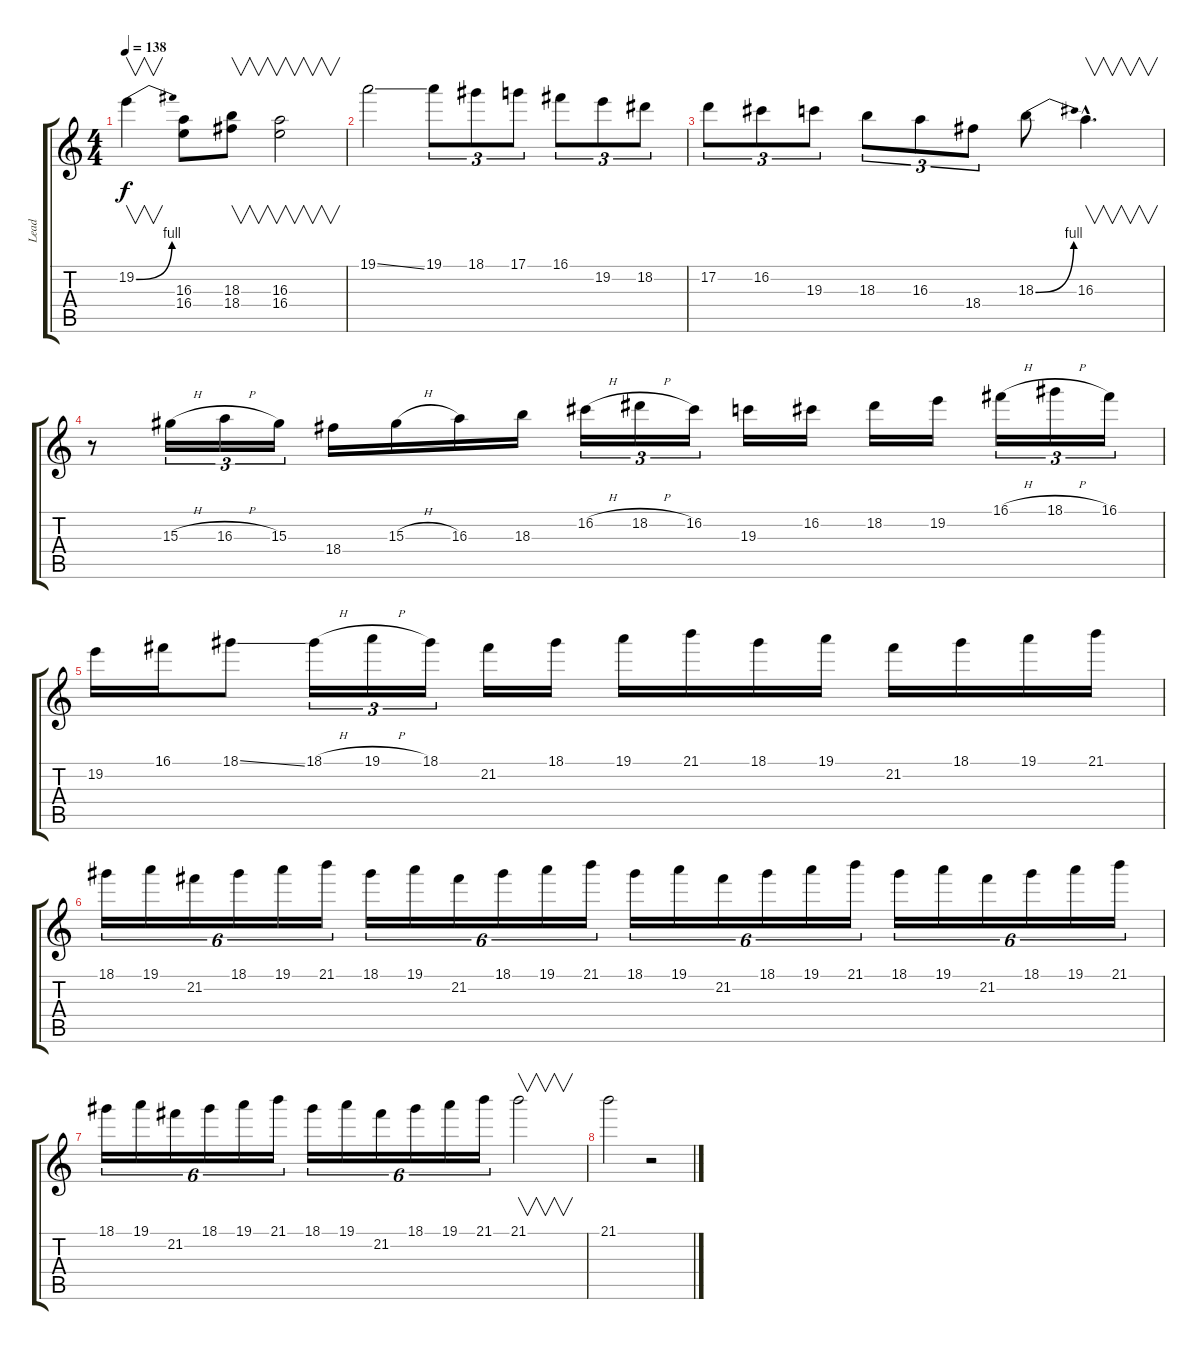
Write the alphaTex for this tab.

\track ("Lead" "Lead") {instrument distortionguitar}
\staff {score tabs}
\tuning (D4 A3 F3 C3 G2 D2) {hide}
\ts (4 4)
\tempo 138
\clef g2
\ks c
19.2{be (bend 0 0 60 4)}.4{v dy f} (16.3 16.4).8 (18.3 18.4).8{v} (16.3 16.4).2{v} |
19.1{ss}.2 19.1.8{tu (3 2)} 18.1.8{tu (3 2)} 17.1.8{tu (3 2)} 16.1.8{tu (3 2)} 19.2.8{tu (3 2)} 18.2.8{tu (3 2)} |
17.2.8{tu (3 2)} 16.2.8{tu (3 2)} 19.3.8{tu (3 2)} 18.3.8{tu (3 2)} 16.3.8{tu (3 2)} 18.4.8{tu (3 2)} 18.3{be (bend 0 0 60 4)}.8 16.3{hac}.4{v d} |
r.8 15.3{h}.16{tu (3 2)} 16.3{h}.16{tu (3 2)} 15.3.16{tu (3 2)} 18.4.16 15.3{h}.16 16.3.16 18.3.16 16.2{h}.16{tu (3 2)} 18.2{h}.16{tu (3 2)} 16.2.16{tu (3 2)} 19.3.16 16.2.16 18.2.16 19.2.16 16.1{h}.16{tu (3 2)} 18.1{h}.16{tu (3 2)} 16.1.16{tu (3 2)} |
19.2.16 16.1.16 18.1{ss}.8 18.1{h}.16{tu (3 2)} 19.1{h}.16{tu (3 2)} 18.1.16{tu (3 2)} 21.2.16 18.1.16 19.1.16 21.1.16 18.1.16 19.1.16 21.2.16 18.1.16 19.1.16 21.1.16 |
18.1.16{tu (6 4)} 19.1.16{tu (6 4)} 21.2.16{tu (6 4)} 18.1.16{tu (6 4)} 19.1.16{tu (6 4)} 21.1.16{tu (6 4)} 18.1.16{tu (6 4)} 19.1.16{tu (6 4)} 21.2.16{tu (6 4)} 18.1.16{tu (6 4)} 19.1.16{tu (6 4)} 21.1.16{tu (6 4)} 18.1.16{tu (6 4)} 19.1.16{tu (6 4)} 21.2.16{tu (6 4)} 18.1.16{tu (6 4)} 19.1.16{tu (6 4)} 21.1.16{tu (6 4)} 18.1.16{tu (6 4)} 19.1.16{tu (6 4)} 21.2.16{tu (6 4)} 18.1.16{tu (6 4)} 19.1.16{tu (6 4)} 21.1.16{tu (6 4)} |
18.1.16{tu (6 4)} 19.1.16{tu (6 4)} 21.2.16{tu (6 4)} 18.1.16{tu (6 4)} 19.1.16{tu (6 4)} 21.1.16{tu (6 4)} 18.1.16{tu (6 4)} 19.1.16{tu (6 4)} 21.2.16{tu (6 4)} 18.1.16{tu (6 4)} 19.1.16{tu (6 4)} 21.1.16{tu (6 4)} 21.1.2{v} |
21.1.2 r.2
